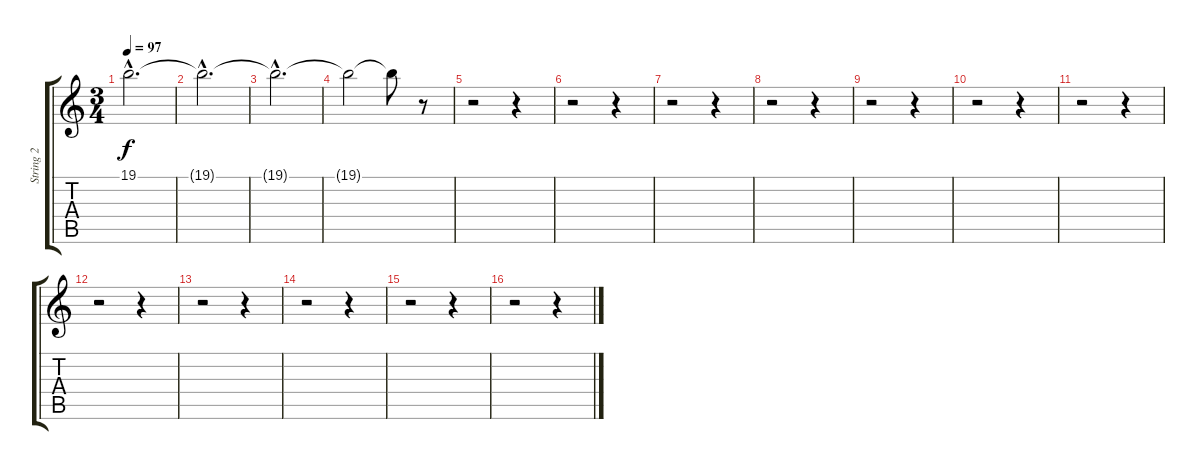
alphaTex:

\track ("String 2" "String 2") {instrument stringensemble1}
\staff {score tabs}
\tuning (E4 B3 G3 D3 A2 E2) {hide}
\ts (3 4)
\tempo 97
\clef g2
\ks c
19.1{hac}.2{d dy f} |
19.1{hac t}.2{d} |
19.1{hac t}.2{d} |
19.1{t}.2 19.1{t}.8 r.8 |
r.2 r.4 |
r.2 r.4 |
r.2 r.4 |
r.2 r.4 |
r.2 r.4 |
r.2 r.4 |
r.2 r.4 |
r.2 r.4 |
r.2 r.4 |
r.2 r.4 |
r.2 r.4 |
r.2 r.4
